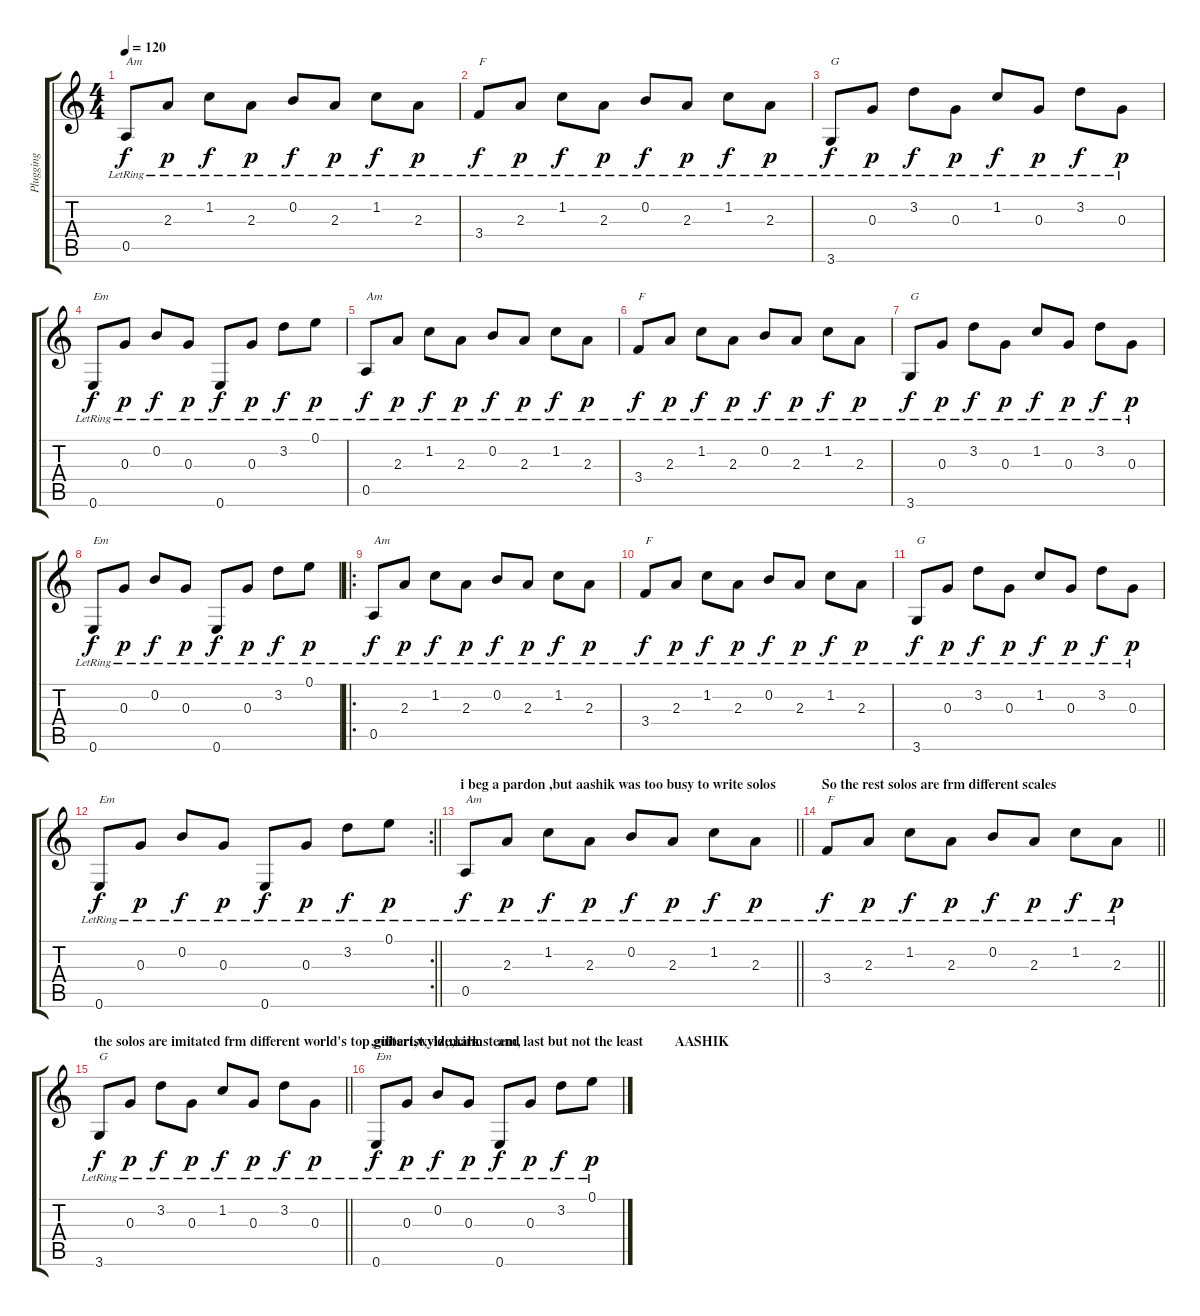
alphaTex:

\track ("Plugging" "Plugging") {instrument electricguitarclean}
\staff {score tabs}
\tuning (E4 B3 G3 D3 A2 E2) {hide}
\ts (4 4)
\tempo 120
\clef g2
\ks c
0.5{lr}.8{txt "Am" dy f} 2.3{lr}.8{dy p} 1.2{lr}.8{dy f} 2.3{lr}.8{dy p} 0.2{lr}.8{dy f} 2.3{lr}.8{dy p} 1.2{lr}.8{dy f} 2.3{lr}.8{dy p} |
3.4{lr}.8{txt "F" dy f} 2.3{lr}.8{dy p} 1.2{lr}.8{dy f} 2.3{lr}.8{dy p} 0.2{lr}.8{dy f} 2.3{lr}.8{dy p} 1.2{lr}.8{dy f} 2.3{lr}.8{dy p} |
3.6{lr}.8{txt "G" dy f} 0.3{lr}.8{dy p} 3.2{lr}.8{dy f} 0.3{lr}.8{dy p} 1.2{lr}.8{dy f} 0.3{lr}.8{dy p} 3.2{lr}.8{dy f} 0.3{lr}.8{dy p} |
0.6{lr}.8{txt "Em" dy f} 0.3{lr}.8{dy p} 0.2{lr}.8{dy f} 0.3{lr}.8{dy p} 0.6{lr}.8{dy f} 0.3{lr}.8{dy p} 3.2{lr}.8{dy f} 0.1{lr}.8{dy p} |
0.5{lr}.8{txt "Am" dy f} 2.3{lr}.8{dy p} 1.2{lr}.8{dy f} 2.3{lr}.8{dy p} 0.2{lr}.8{dy f} 2.3{lr}.8{dy p} 1.2{lr}.8{dy f} 2.3{lr}.8{dy p} |
3.4{lr}.8{txt "F" dy f} 2.3{lr}.8{dy p} 1.2{lr}.8{dy f} 2.3{lr}.8{dy p} 0.2{lr}.8{dy f} 2.3{lr}.8{dy p} 1.2{lr}.8{dy f} 2.3{lr}.8{dy p} |
3.6{lr}.8{txt "G" dy f} 0.3{lr}.8{dy p} 3.2{lr}.8{dy f} 0.3{lr}.8{dy p} 1.2{lr}.8{dy f} 0.3{lr}.8{dy p} 3.2{lr}.8{dy f} 0.3{lr}.8{dy p} |
0.6{lr}.8{txt "Em" dy f} 0.3{lr}.8{dy p} 0.2{lr}.8{dy f} 0.3{lr}.8{dy p} 0.6{lr}.8{dy f} 0.3{lr}.8{dy p} 3.2{lr}.8{dy f} 0.1{lr}.8{dy p} |
\ro
0.5{lr}.8{txt "Am" dy f} 2.3{lr}.8{dy p} 1.2{lr}.8{dy f} 2.3{lr}.8{dy p} 0.2{lr}.8{dy f} 2.3{lr}.8{dy p} 1.2{lr}.8{dy f} 2.3{lr}.8{dy p} |
3.4{lr}.8{txt "F" dy f} 2.3{lr}.8{dy p} 1.2{lr}.8{dy f} 2.3{lr}.8{dy p} 0.2{lr}.8{dy f} 2.3{lr}.8{dy p} 1.2{lr}.8{dy f} 2.3{lr}.8{dy p} |
3.6{lr}.8{txt "G" dy f} 0.3{lr}.8{dy p} 3.2{lr}.8{dy f} 0.3{lr}.8{dy p} 1.2{lr}.8{dy f} 0.3{lr}.8{dy p} 3.2{lr}.8{dy f} 0.3{lr}.8{dy p} |
\rc 2
\barLineRight lightlight
0.6{lr}.8{txt "Em" dy f} 0.3{lr}.8{dy p} 0.2{lr}.8{dy f} 0.3{lr}.8{dy p} 0.6{lr}.8{dy f} 0.3{lr}.8{dy p} 3.2{lr}.8{dy f} 0.1{lr}.8{dy p} |
\section ("" "i beg a pardon ,but aashik was too busy to write solos")
\barLineRight lightlight
0.5{lr}.8{txt "Am" dy f} 2.3{lr}.8{dy p} 1.2{lr}.8{dy f} 2.3{lr}.8{dy p} 0.2{lr}.8{dy f} 2.3{lr}.8{dy p} 1.2{lr}.8{dy f} 2.3{lr}.8{dy p} |
\section ("" "So the rest solos are frm different scales")
\barLineRight lightlight
3.4{lr}.8{txt "F" dy f} 2.3{lr}.8{dy p} 1.2{lr}.8{dy f} 2.3{lr}.8{dy p} 0.2{lr}.8{dy f} 2.3{lr}.8{dy p} 1.2{lr}.8{dy f} 2.3{lr}.8{dy p} |
\section ("" "the solos are imitated frm different world's top guitarist,viz;malmsteem,")
\barLineRight lightlight
3.6{lr}.8{txt "G" dy f} 0.3{lr}.8{dy p} 3.2{lr}.8{dy f} 0.3{lr}.8{dy p} 1.2{lr}.8{dy f} 0.3{lr}.8{dy p} 3.2{lr}.8{dy f} 0.3{lr}.8{dy p} |
\section ("" ",gilbert,wylde,kirk     and last but not the least         AASHIK")
0.6{lr}.8{txt "Em" dy f} 0.3{lr}.8{dy p} 0.2{lr}.8{dy f} 0.3{lr}.8{dy p} 0.6{lr}.8{dy f} 0.3{lr}.8{dy p} 3.2{lr}.8{dy f} 0.1{lr}.8{dy p}
